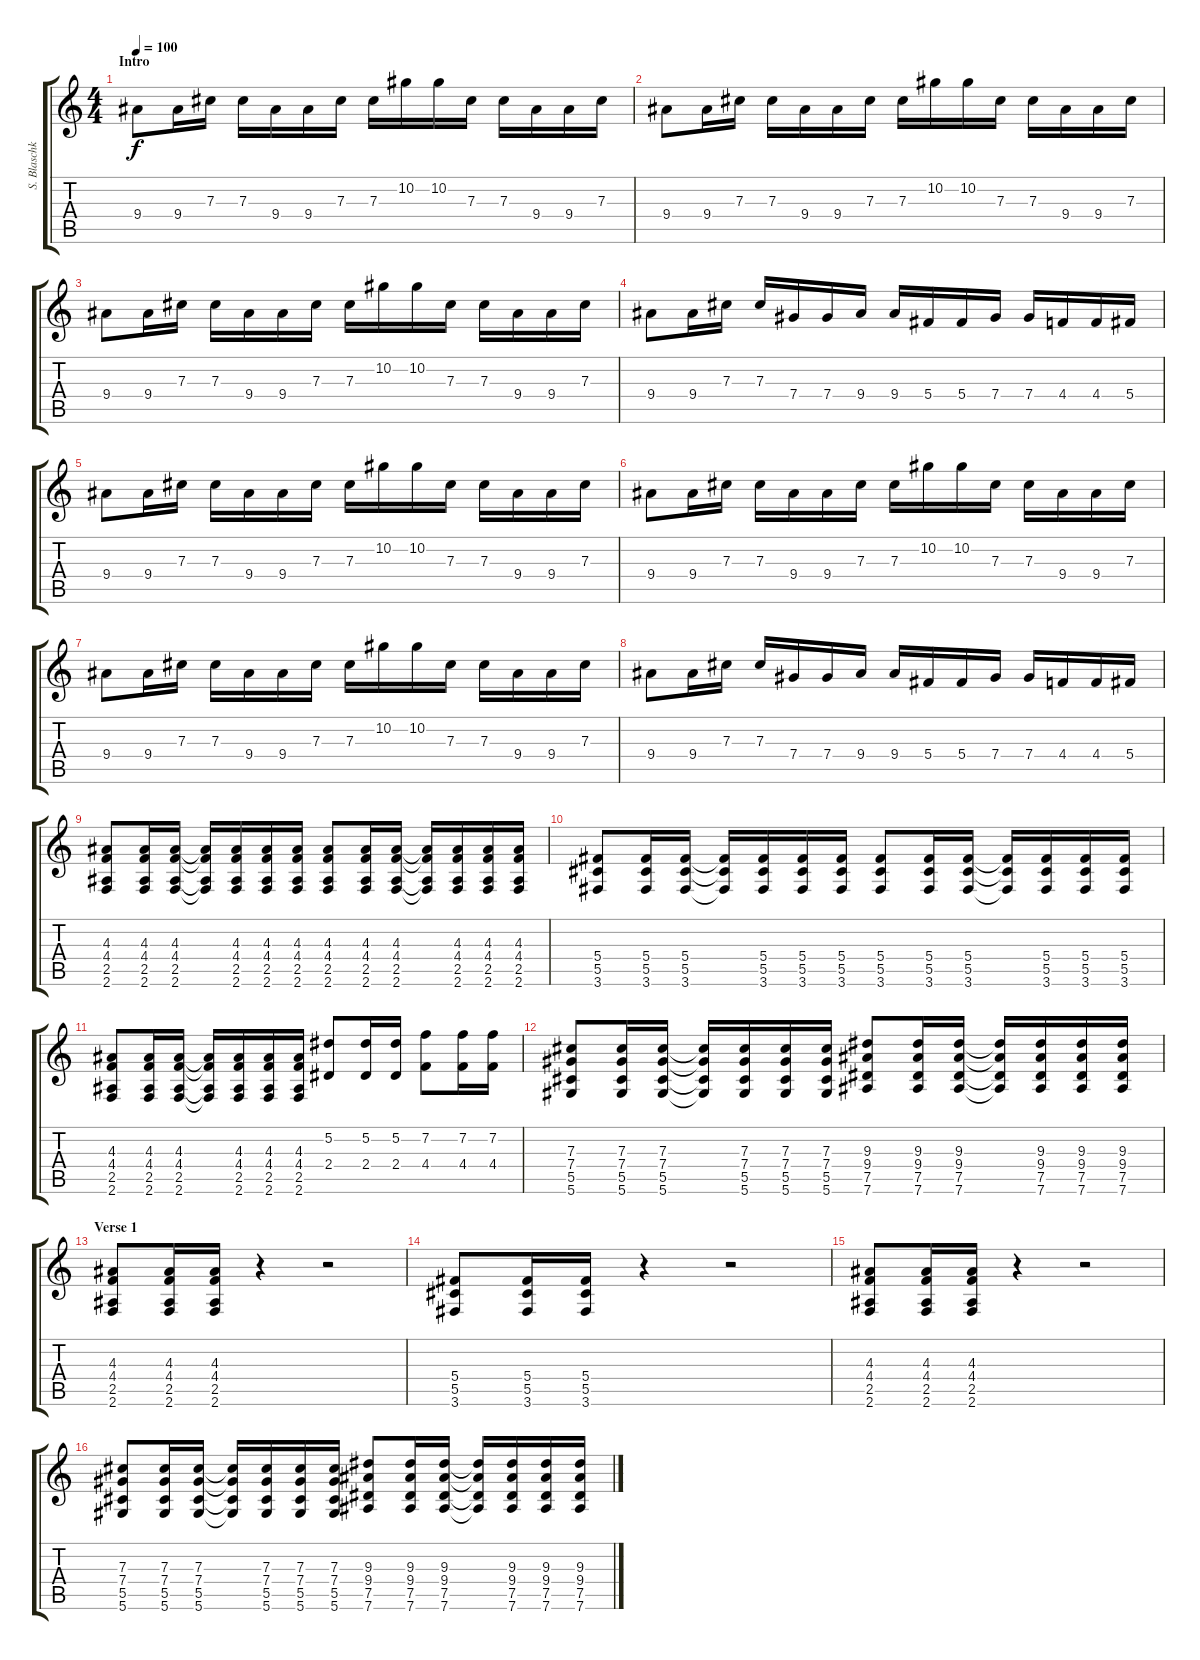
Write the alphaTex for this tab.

\track ("S. Blaschke" "S. Blaschk") {instrument distortionguitar}
\staff {score tabs}
\tuning (Eb4 Bb3 Gb3 Db3 Ab2 Eb2) {hide}
\ts (4 4)
\section ("" "Intro")
\tempo 100
\clef g2
\ks c
9.4.8{dy f instrument distortionguitar} 9.4.16 7.3.16 7.3.16 9.4.16 9.4.16 7.3.16 7.3.16 10.2.16 10.2.16 7.3.16 7.3.16 9.4.16 9.4.16 7.3.16 |
9.4.8 9.4.16 7.3.16 7.3.16 9.4.16 9.4.16 7.3.16 7.3.16 10.2.16 10.2.16 7.3.16 7.3.16 9.4.16 9.4.16 7.3.16 |
9.4.8 9.4.16 7.3.16 7.3.16 9.4.16 9.4.16 7.3.16 7.3.16 10.2.16 10.2.16 7.3.16 7.3.16 9.4.16 9.4.16 7.3.16 |
9.4.8 9.4.16 7.3.16 7.3.16 7.4.16 7.4.16 9.4.16 9.4.16 5.4.16 5.4.16 7.4.16 7.4.16 4.4.16 4.4.16 5.4.16 |
9.4.8 9.4.16 7.3.16 7.3.16 9.4.16 9.4.16 7.3.16 7.3.16 10.2.16 10.2.16 7.3.16 7.3.16 9.4.16 9.4.16 7.3.16 |
9.4.8 9.4.16 7.3.16 7.3.16 9.4.16 9.4.16 7.3.16 7.3.16 10.2.16 10.2.16 7.3.16 7.3.16 9.4.16 9.4.16 7.3.16 |
9.4.8 9.4.16 7.3.16 7.3.16 9.4.16 9.4.16 7.3.16 7.3.16 10.2.16 10.2.16 7.3.16 7.3.16 9.4.16 9.4.16 7.3.16 |
9.4.8 9.4.16 7.3.16 7.3.16 7.4.16 7.4.16 9.4.16 9.4.16 5.4.16 5.4.16 7.4.16 7.4.16 4.4.16 4.4.16 5.4.16 |
(4.3 4.4 2.5 2.6).8 (4.3 4.4 2.5 2.6).16 (4.3 4.4 2.5 2.6).16 (4.3{t} 4.4{t} 2.5{t} 2.6{t}).16 (4.3 4.4 2.5 2.6).16 (4.3 4.4 2.5 2.6).16 (4.3 4.4 2.5 2.6).16 (4.3 4.4 2.5 2.6).8 (4.3 4.4 2.5 2.6).16 (4.3 4.4 2.5 2.6).16 (4.3{t} 4.4{t} 2.5{t} 2.6{t}).16 (4.3 4.4 2.5 2.6).16 (4.3 4.4 2.5 2.6).16 (4.3 4.4 2.5 2.6).16 |
(5.4 5.5 3.6).8 (5.4 5.5 3.6).16 (5.4 5.5 3.6).16 (5.4{t} 5.5{t} 3.6{t}).16 (5.4 5.5 3.6).16 (5.4 5.5 3.6).16 (5.4 5.5 3.6).16 (5.4 5.5 3.6).8 (5.4 5.5 3.6).16 (5.4 5.5 3.6).16 (5.4{t} 5.5{t} 3.6{t}).16 (5.4 5.5 3.6).16 (5.4 5.5 3.6).16 (5.4 5.5 3.6).16 |
(4.3 4.4 2.5 2.6).8 (4.3 4.4 2.5 2.6).16 (4.3 4.4 2.5 2.6).16 (4.3{t} 4.4{t} 2.5{t} 2.6{t}).16 (4.3 4.4 2.5 2.6).16 (4.3 4.4 2.5 2.6).16 (4.3 4.4 2.5 2.6).16 (5.2 2.4).8 (5.2 2.4).16 (5.2 2.4).16 (7.2 4.4).8 (7.2 4.4).16 (7.2 4.4).16 |
(7.3 7.4 5.5 5.6).8 (7.3 7.4 5.5 5.6).16 (7.3 7.4 5.5 5.6).16 (7.3{t} 7.4{t} 5.5{t} 5.6{t}).16 (7.3 7.4 5.5 5.6).16 (7.3 7.4 5.5 5.6).16 (7.3 7.4 5.5 5.6).16 (9.3 9.4 7.5 7.6).8 (9.3 9.4 7.5 7.6).16 (9.3 9.4 7.5 7.6).16 (9.3{t} 9.4{t} 7.5{t} 7.6{t}).16 (9.3 9.4 7.5 7.6).16 (9.3 9.4 7.5 7.6).16 (9.3 9.4 7.5 7.6).16 |
\section ("" "Verse 1")
(4.3 4.4 2.5 2.6).8 (4.3 4.4 2.5 2.6).16 (4.3 4.4 2.5 2.6).16 r.4 r.2 |
(5.4 5.5 3.6).8 (5.4 5.5 3.6).16 (5.4 5.5 3.6).16 r.4 r.2 |
(4.3 4.4 2.5 2.6).8 (4.3 4.4 2.5 2.6).16 (4.3 4.4 2.5 2.6).16 r.4 r.2 |
(7.3 7.4 5.5 5.6).8 (7.3 7.4 5.5 5.6).16 (7.3 7.4 5.5 5.6).16 (7.3{t} 7.4{t} 5.5{t} 5.6{t}).16 (7.3 7.4 5.5 5.6).16 (7.3 7.4 5.5 5.6).16 (7.3 7.4 5.5 5.6).16 (9.3 9.4 7.5 7.6).8 (9.3 9.4 7.5 7.6).16 (9.3 9.4 7.5 7.6).16 (9.3{t} 9.4{t} 7.5{t} 7.6{t}).16 (9.3 9.4 7.5 7.6).16 (9.3 9.4 7.5 7.6).16 (9.3 9.4 7.5 7.6).16
